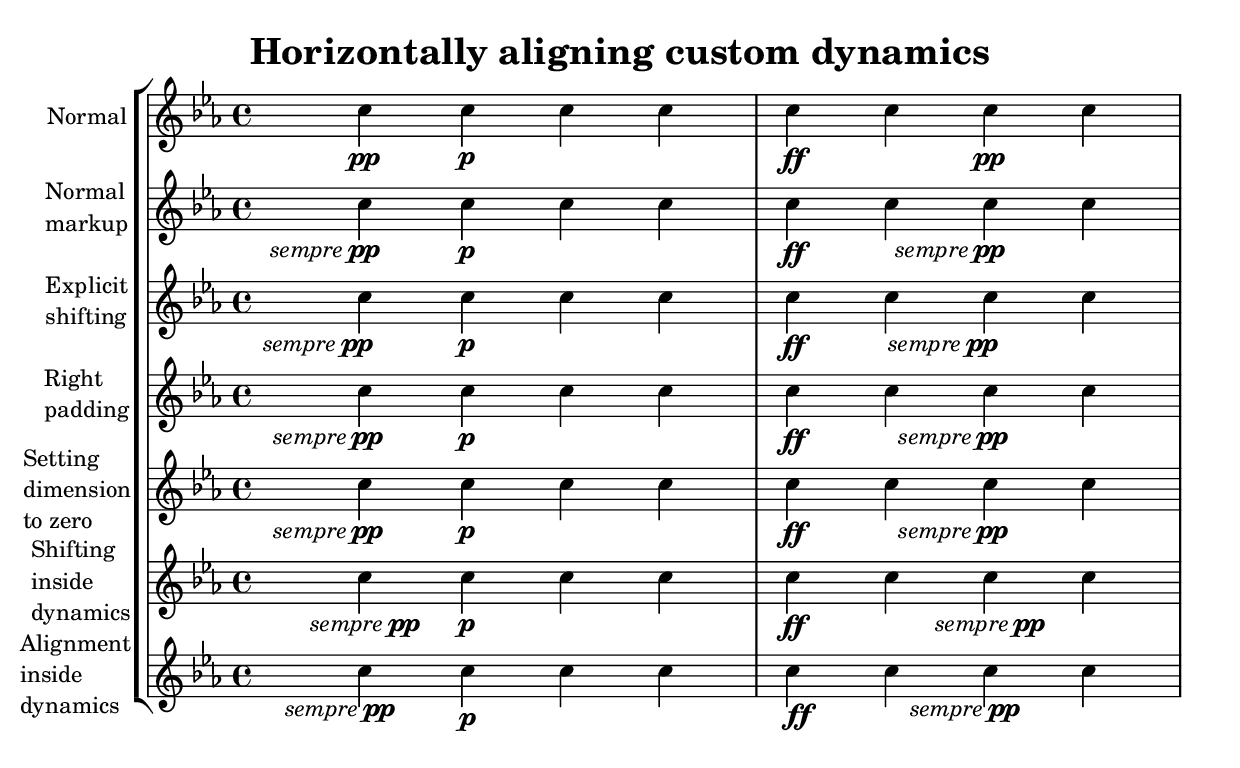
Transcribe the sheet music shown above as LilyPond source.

%% Do not edit this file; it is automatically
%% generated from LSR http://lsr.dsi.unimi.it
%% This file is in the public domain.
\version "2.13.20"

\header {
  lsrtags = "expressive-marks, tweaks-and-overrides"

  texidoc = "
Some dynamic expressions involve additional text, like @qq{sempre pp}.
Since dynamics are usually centered under the note, the \\pp would be
displayed way after the note it applies to.

To correctly align the @qq{sempre pp} horizontally, so that it is
aligned as if it were only the \\pp, there are several approaches:

* Simply use @code{\\once\\override DynamicText #'X-offset = #-9.2}
before the note with the dynamics to manually shift it to the correct
position. Drawback: This has to be done manually each time you use that
dynamic markup... * Add some padding (@code{#:hspace 7.1}) into the
definition of your custom dynamic mark, so that after lilypond
center-aligns it, it is already correctly aligned. Drawback: The
padding really takes up that space and does not allow any other markup
or dynamics to be shown in that position.

* Shift the dynamic script @code{\\once\\override ... #'X-offset = ..}.
Drawback: @code{\\once\\override} is needed for every invocation!

* Set the dimensions of the additional text to 0 (using
@code{#:with-dimensions '(0 . 0) '(0 . 0)}). Drawback: To LilyPond
@qq{sempre} has no extent, so it might put other stuff there and create
collisions (which are not detected by the collision detection!). Also,
there seems to be some spacing, so it's not exactly the same alignment
as without the additional text

* Add an explicit shifting directly inside the scheme function for the
dynamic-script.

* Set an explicit alignment inside the dynamic-script. By default, this
won't have any effect, only if one sets X-offset! Drawback: One needs
to set @code{DynamicText #'X-offset}, which will apply to all dynamic
texts! Also, it is aligned at the right edge of the additional text,
not at the center of pp.




"
  doctitle = "Horizontally aligning custom dynamics (e.g. \"sempre pp\" \"piu f\" \"subito p\")"
} % begin verbatim

\header { title = "Horizontally aligning custom dynamics" }

\paper { ragged-right = ##f }

% Solution 1: Using a simple markup with a particular halign value
% Drawback: It's a markup, not a dynamic command, so \dynamicDown
%           etc. will have no effect
semppMarkup = \markup { \halign #1.4 \italic "sempre" \dynamic "pp" }

% Solution 2: Using a dynamic script & shifting with
%             \once \override ... #'X-offset = ..
% Drawback: \once \override needed for every invocation
semppK =
#(make-dynamic-script
  (markup #:line
          (#:normal-text
           #:italic "sempre"
           #:dynamic "pp")))

% Solution 3: Padding the dynamic script so the center-alignment
%             puts it at the correct position
% Drawback: the padding really reserves the space, nothing else can be there
semppT =
#(make-dynamic-script
  (markup #:line
          (#:normal-text
           #:italic "sempre"
           #:dynamic "pp"
           #:hspace 7.1)))

% Solution 4: Dynamic, setting the dimensions of the additional text to 0
% Drawback: To lilypond "sempre" has no extent, so it might put
%           other stuff there => collisions
% Drawback: Also, there seems to be some spacing, so it's not exactly the
%           same alignment as without the additional text
semppM =
#(make-dynamic-script
  (markup #:line
          (#:with-dimensions '(0 . 0) '(0 . 0)
                             #:right-align
                             #:normal-text
                             #:italic "sempre"
                             #:dynamic "pp")))

% Solution 5: Dynamic with explicit shifting inside the scheme function
semppG =
#(make-dynamic-script
  (markup #:hspace 0
          #:translate '(-18.85 . 0)
          #:line (#:normal-text
                  #:italic "sempre"
                  #:dynamic "pp")))

% Solution 6: Dynamic with explicit alignment. This has only effect
%             if one sets X-offset!
% Drawback: One needs to set DynamicText #'X-offset!
% Drawback: Aligned at the right edge of the additional text,
%           not at the center of pp
semppMII =
#(make-dynamic-script
  (markup #:line (#:right-align
                  #:normal-text
                  #:italic "sempre"
                  #:dynamic "pp")))

\context StaffGroup <<
  \context Staff = "s" <<
    \set Staff.instrumentName = #"Normal"
    \relative c'' {
      \key es \major
      c4\pp c\p c c | c\ff c c\pp c
    }
  >>
  \context Staff = "sMarkup" <<
    \set Staff.instrumentName = \markup \column { Normal markup }
    \relative c'' {
      \key es \major
      c4-\semppMarkup c\p c c | c\ff c c-\semppMarkup c
    }
  >>
  \context Staff = "sK" <<
    \set Staff.instrumentName = \markup \column { Explicit shifting }
    \relative c'' {
      \key es \major
      \once \override DynamicText #'X-offset = #-9.2
      c4\semppK c\p c c
      c4\ff c
      \once \override DynamicText #'X-offset = #-9.2
      c4\semppK c
    }
  >>
  \context Staff = "sT" <<
    \set Staff.instrumentName = \markup \column { Right padding }
    \relative c'' {
      \key es \major
      c4\semppT c\p c c | c\ff c c\semppT c
    }
  >>
  \context Staff = "sM" <<
    \set Staff.instrumentName = \markup \column { Setting dimension "to zero" }
    \relative c'' {
      \key es \major
      c4\semppM c\p c c | c\ff c c\semppM c
    }
  >>
  \context Staff = "sG" <<
    \set Staff.instrumentName = \markup \column { Shifting inside dynamics }
    \relative c'' {
      \key es \major
      c4\semppG c\p c c | c\ff c c\semppG c
    }
  >>
  \context Staff = "sMII" <<
    \set Staff.instrumentName = \markup \column { Alignment inside dynamics }
    \relative c'' {
      \key es \major
      % Setting to ##f (false) gives the same result
      \override DynamicText #'X-offset = #0
      c4\semppMII c\p c c | c\ff c c\semppMII c
    }
  >>
>>

